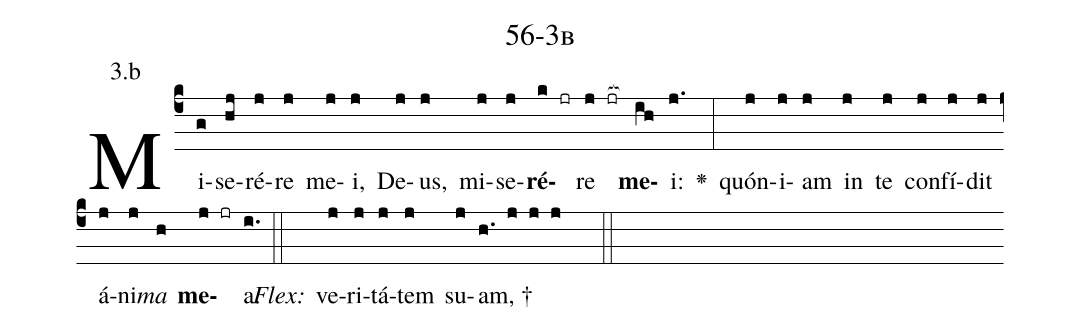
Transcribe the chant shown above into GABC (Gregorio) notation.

name: 56-3b;
annotation: 3.b;
%%
(c4)Mi(g)se(hj)ré(j)re(j) me(j)i,(j) De(j)us,(j) mi(j)se(j)<b>ré</b>(k jr)re(j jr[ocb:1{]) <b>me</b>(ih[ocb:0}])i:(j.) <v>\greheightstar</v>(:) quón(j)i(j)am(j) in(j) te(j) con(j)fí(j)dit(j) á(j)ni(j)<i>ma</i>(h) <b>me</b>(j jr)a.(i.) (::)
<i>Flex:</i>()  ve(j)ri(j)tá(j)tem(j) su(j)am, †(h. j j j  ::)

%E(j) u(j) o(j) u(h) a(j) e.(i.) (::)
